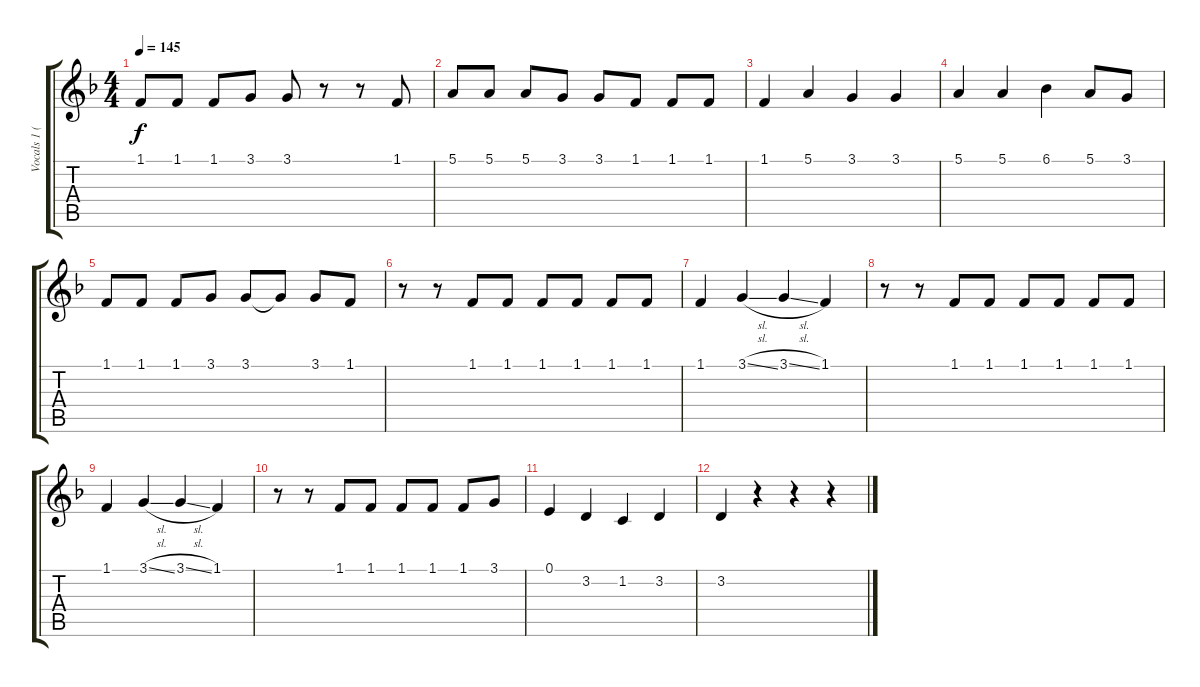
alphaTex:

\track ("Vocals 1 (Dexter)" "Vocals 1 (") {instrument oboe}
\staff {score tabs}
\tuning (E4 B3 G3 D3 A2 E2) {hide}
\ts (4 4)
\tempo 145
\clef g2
\ks f
1.1.8{dy f} 1.1.8 1.1.8 3.1.8 3.1.8 r.8 r.8 1.1.8 |
5.1.8 5.1.8 5.1.8 3.1.8 3.1.8 1.1.8 1.1.8 1.1.8 |
1.1.4 5.1.4 3.1.4 3.1.4 |
5.1.4 5.1.4 6.1.4 5.1.8 3.1.8 |
1.1.8 1.1.8 1.1.8 3.1.8 3.1.8 3.1{t}.8 3.1.8 1.1.8 |
r.8 r.8 1.1.8 1.1.8 1.1.8 1.1.8 1.1.8 1.1.8 |
1.1.4 3.1{sl}.4 3.1{sl}.4 1.1.4 |
r.8 r.8 1.1.8 1.1.8 1.1.8 1.1.8 1.1.8 1.1.8 |
1.1.4 3.1{sl}.4 3.1{sl}.4 1.1.4 |
r.8 r.8 1.1.8 1.1.8 1.1.8 1.1.8 1.1.8 3.1.8 |
0.1.4 3.2.4 1.2.4 3.2.4 |
3.2.4 r.4 r.4 r.4
